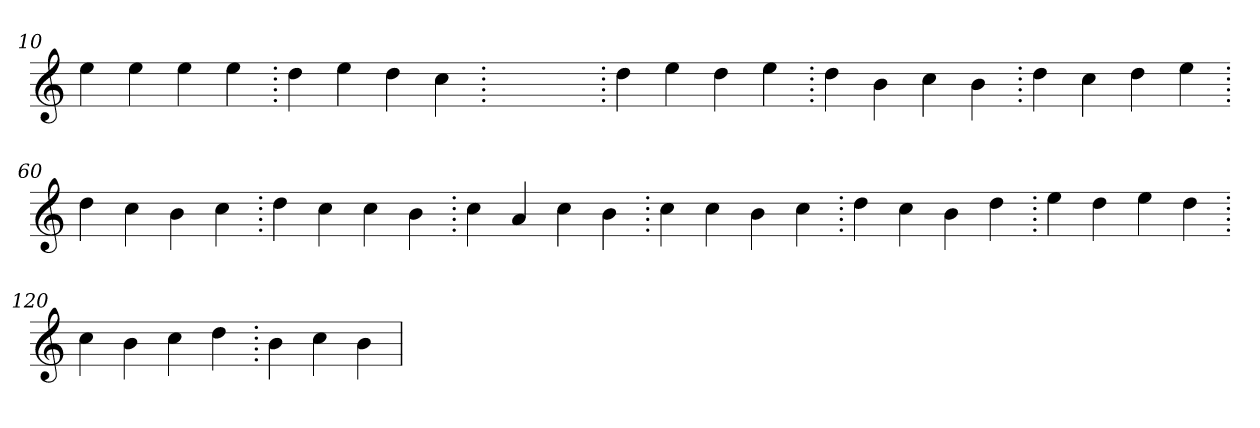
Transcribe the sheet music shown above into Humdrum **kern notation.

**kern
*part1
*staff1
*clefG2
=10.
4ee
4ee
4ee
4ee
=20.
4dd
4ee
4dd
4cc
=30.
1ryy
=30.
4dd
4ee
4dd
4ee
=40.
4dd
4b
4cc
4b
=50.
4dd
4cc
4dd
4ee
=60.
4dd
4cc
4b
4cc
=70.
4dd
4cc
4cc
4b
=80.
4cc
4a
4cc
4b
=90.
4cc
4cc
4b
4cc
=100.
4dd
4cc
4b
4dd
=110.
4ee
4dd
4ee
4dd
=120.
4cc
4b
4cc
4dd
=130.
4b
4cc
4b
=
*-
